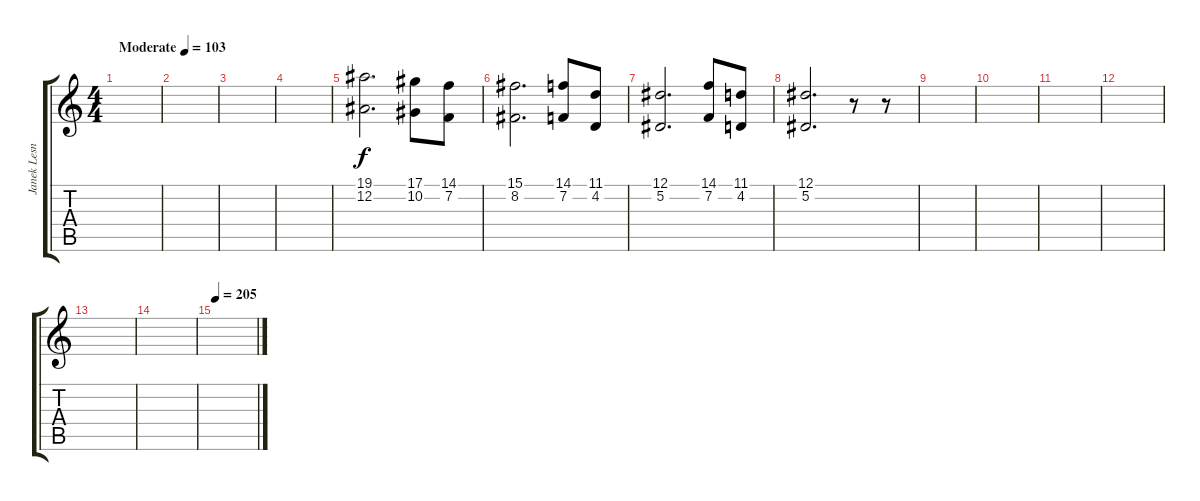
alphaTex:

\track ("Janek Lesniak" "Janek Lesn") {instrument harpsichord}
\staff {score tabs}
\tuning (Eb4 Bb3 Gb3 Db3 Ab2 Eb2) {hide}
\ts (4 4)
\tempo (103 "Moderate")
\clef g2
\ks c
|
|
|
|
(19.1 12.2).2{d} (17.1 10.2).8 (14.1 7.2).8 |
(15.1 8.2).2{d} (14.1 7.2).8 (11.1 4.2).8 |
(12.1 5.2).2{d} (14.1 7.2).8 (11.1 4.2).8 |
(12.1 5.2).2{d} r.8 r.8 |
|
|
|
|
|
|
\tempo 205
